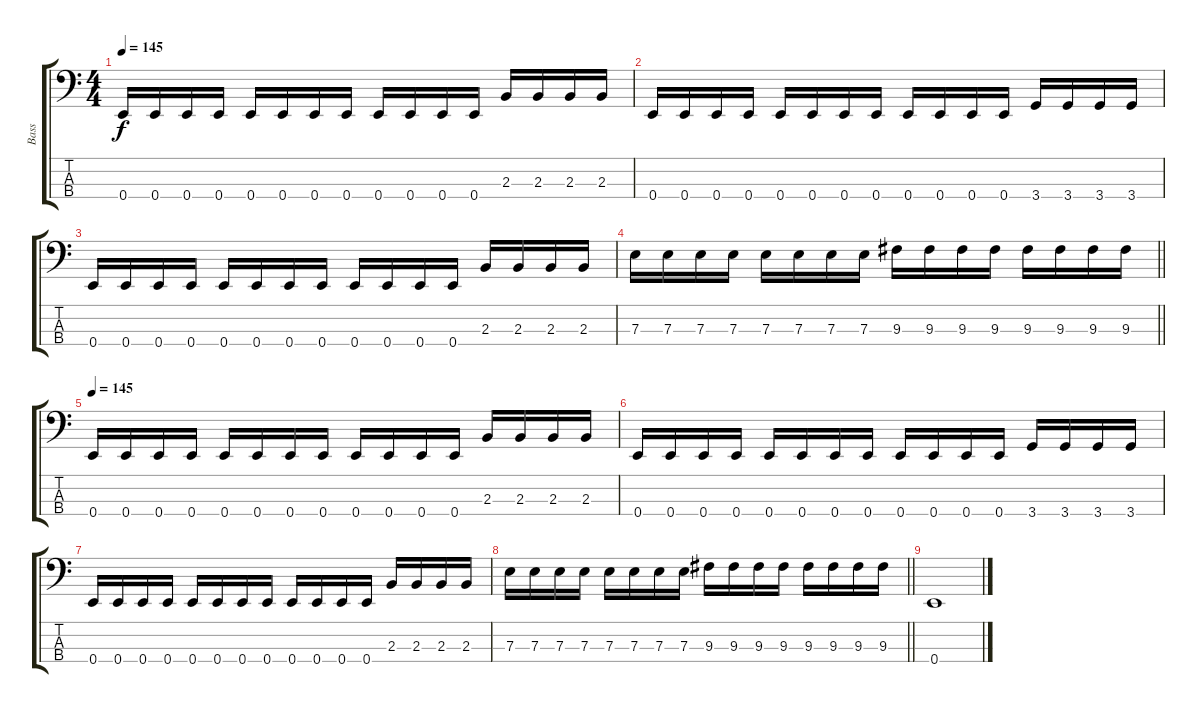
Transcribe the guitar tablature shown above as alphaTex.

\track ("Bass" "Bass") {instrument electricbassfinger}
\staff {score tabs}
\tuning (G2 D2 A1 E1) {hide}
\ts (4 4)
\tempo 145
\clef f4
\ks c
0.4.16{dy f} 0.4.16 0.4.16 0.4.16 0.4.16 0.4.16 0.4.16 0.4.16 0.4.16 0.4.16 0.4.16 0.4.16 2.3.16 2.3.16 2.3.16 2.3.16 |
0.4.16 0.4.16 0.4.16 0.4.16 0.4.16 0.4.16 0.4.16 0.4.16 0.4.16 0.4.16 0.4.16 0.4.16 3.4.16 3.4.16 3.4.16 3.4.16 |
0.4.16 0.4.16 0.4.16 0.4.16 0.4.16 0.4.16 0.4.16 0.4.16 0.4.16 0.4.16 0.4.16 0.4.16 2.3.16 2.3.16 2.3.16 2.3.16 |
\barLineRight lightlight
7.3.16 7.3.16 7.3.16 7.3.16 7.3.16 7.3.16 7.3.16 7.3.16 9.3.16 9.3.16 9.3.16 9.3.16 9.3.16 9.3.16 9.3.16 9.3.16 |
\tempo 145
0.4.16 0.4.16 0.4.16 0.4.16 0.4.16 0.4.16 0.4.16 0.4.16 0.4.16 0.4.16 0.4.16 0.4.16 2.3.16 2.3.16 2.3.16 2.3.16 |
0.4.16 0.4.16 0.4.16 0.4.16 0.4.16 0.4.16 0.4.16 0.4.16 0.4.16 0.4.16 0.4.16 0.4.16 3.4.16 3.4.16 3.4.16 3.4.16 |
0.4.16 0.4.16 0.4.16 0.4.16 0.4.16 0.4.16 0.4.16 0.4.16 0.4.16 0.4.16 0.4.16 0.4.16 2.3.16 2.3.16 2.3.16 2.3.16 |
\barLineRight lightlight
7.3.16 7.3.16 7.3.16 7.3.16 7.3.16 7.3.16 7.3.16 7.3.16 9.3.16 9.3.16 9.3.16 9.3.16 9.3.16 9.3.16 9.3.16 9.3.16 |
0.4.1
